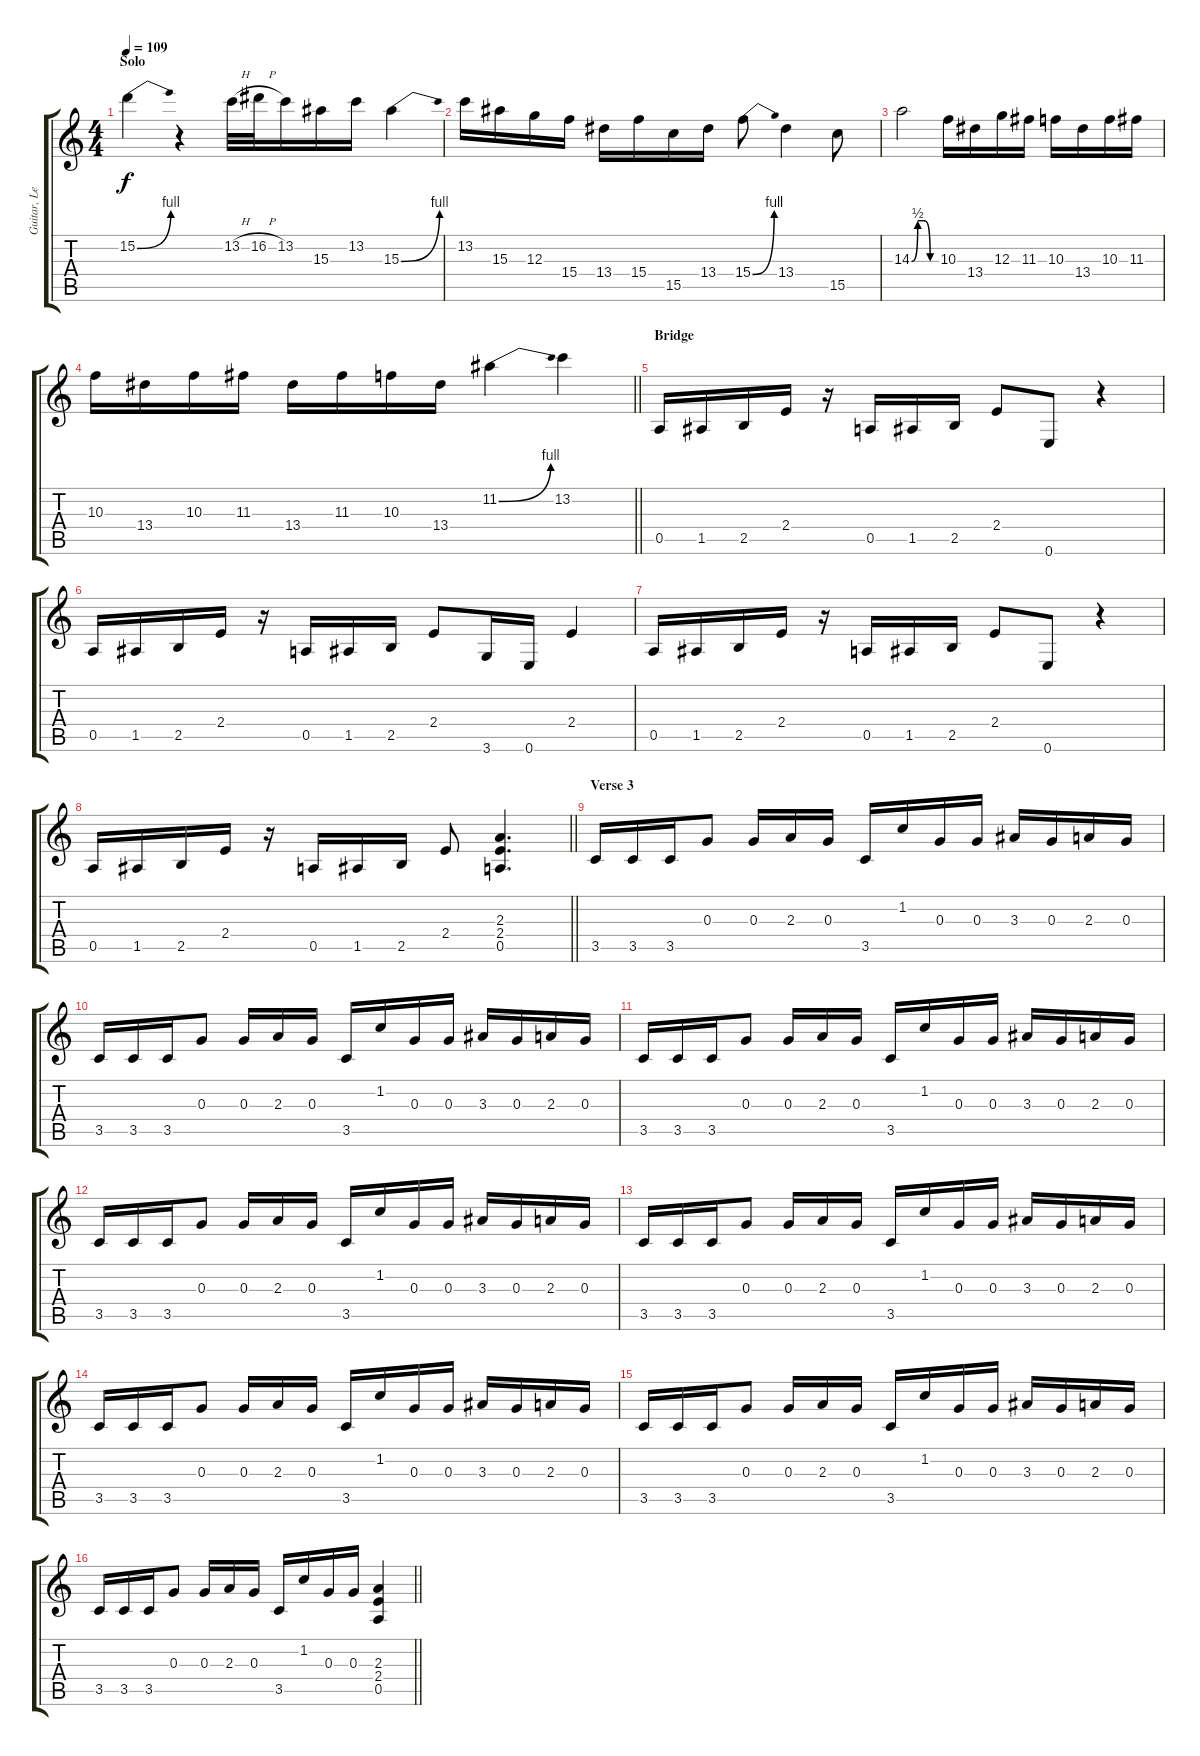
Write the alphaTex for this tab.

\track ("Guitar, Lead" "Guitar, Le") {instrument distortionguitar}
\staff {score tabs}
\tuning (E4 B3 G3 D3 A2 E2) {hide}
\ts (4 4)
\section ("" "Solo")
\tempo 109
\clef g2
\ks c
15.2{be (bend 0 0 60 4)}.4{dy f instrument distortionguitar} r.4 13.2{h}.32 16.2{h}.32 13.2.16 15.3.16 13.2.16 15.3{be (bend 0 0 60 4)}.4 |
13.2.16 15.3.16 12.3.16 15.4.16 13.4.16 15.4.16 15.5.16 13.4.16 15.4{be (bend 0 0 60 4)}.8 13.4.4 15.5.8 |
14.3{be (custom 0 0 15 2 30 2 45 0 60 0)}.2 10.3.16 13.4.16 12.3.16 11.3.16 10.3.16 13.4.16 10.3.16 11.3.16 |
\barLineRight lightlight
10.3.16 13.4.16 10.3.16 11.3.16 13.4.16 11.3.16 10.3.16 13.4.16 11.2{be (bend 0 0 60 4)}.4 13.2.4 |
\section ("" "Bridge")
0.5.16 1.5.16 2.5.16 2.4.16 r.16 0.5.16 1.5.16 2.5.16 2.4.8 0.6.8 r.4 |
0.5.16 1.5.16 2.5.16 2.4.16 r.16 0.5.16 1.5.16 2.5.16 2.4.8 3.6.16 0.6.16 2.4.4 |
0.5.16 1.5.16 2.5.16 2.4.16 r.16 0.5.16 1.5.16 2.5.16 2.4.8 0.6.8 r.4 |
\barLineRight lightlight
0.5.16 1.5.16 2.5.16 2.4.16 r.16 0.5.16 1.5.16 2.5.16 2.4.8 (2.3 2.4 0.5).4{d} |
\section ("" "Verse 3")
3.5.16{instrument electricguitarmuted} 3.5.16 3.5.16 0.3.8 0.3.16 2.3.16 0.3.16 3.5.16 1.2.16 0.3.16 0.3.16 3.3.16 0.3.16 2.3.16 0.3.16 |
3.5.16 3.5.16 3.5.16 0.3.8 0.3.16 2.3.16 0.3.16 3.5.16 1.2.16 0.3.16 0.3.16 3.3.16 0.3.16 2.3.16 0.3.16 |
3.5.16 3.5.16 3.5.16 0.3.8 0.3.16 2.3.16 0.3.16 3.5.16 1.2.16 0.3.16 0.3.16 3.3.16 0.3.16 2.3.16 0.3.16 |
3.5.16 3.5.16 3.5.16 0.3.8 0.3.16 2.3.16 0.3.16 3.5.16 1.2.16 0.3.16 0.3.16 3.3.16 0.3.16 2.3.16 0.3.16 |
3.5.16 3.5.16 3.5.16 0.3.8 0.3.16 2.3.16 0.3.16 3.5.16 1.2.16 0.3.16 0.3.16 3.3.16 0.3.16 2.3.16 0.3.16 |
3.5.16 3.5.16 3.5.16 0.3.8 0.3.16 2.3.16 0.3.16 3.5.16 1.2.16 0.3.16 0.3.16 3.3.16 0.3.16 2.3.16 0.3.16 |
3.5.16 3.5.16 3.5.16 0.3.8 0.3.16 2.3.16 0.3.16 3.5.16 1.2.16 0.3.16 0.3.16 3.3.16 0.3.16 2.3.16 0.3.16 |
\barLineRight lightlight
3.5.16 3.5.16 3.5.16 0.3.8 0.3.16 2.3.16 0.3.16 3.5.16 1.2.16 0.3.16 0.3.16 (2.3 2.4 0.5).4{instrument distortionguitar}
